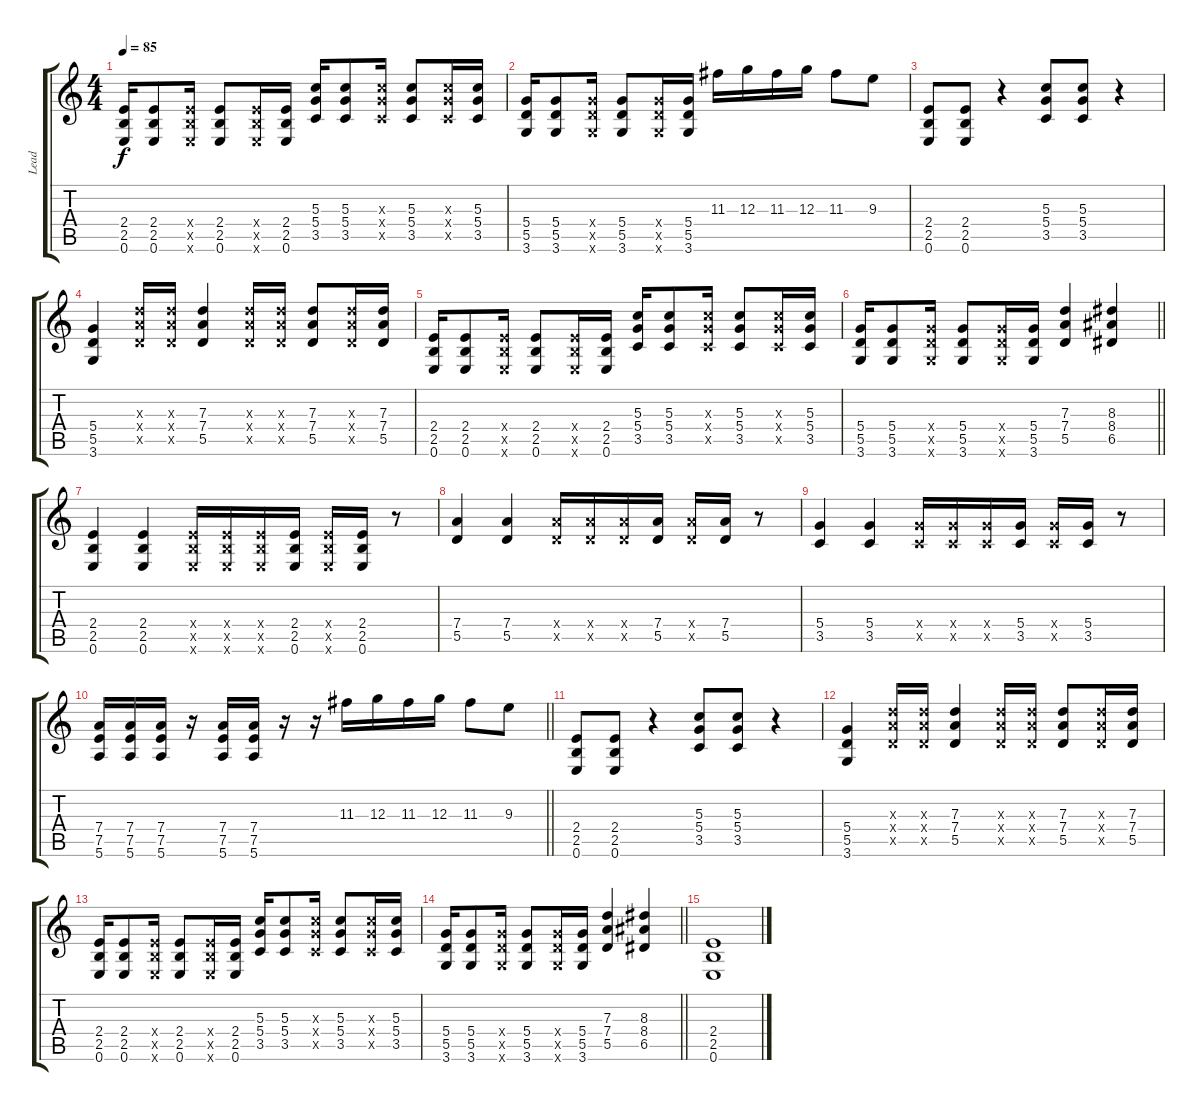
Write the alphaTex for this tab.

\track ("Lead" "Lead") {instrument distortionguitar}
\staff {score tabs}
\tuning (E4 B3 G3 D3 A2 E2) {hide}
\ts (4 4)
\tempo 85
\clef g2
\ks c
(2.4 2.5 0.6).16{dy f} (2.4 2.5 0.6).8 (2.4{x} 2.5{x} 0.6{x}).16 (2.4 2.5 0.6).8 (2.4{x} 2.5{x} 0.6{x}).16 (2.4 2.5 0.6).16 (5.3 5.4 3.5).16 (5.3 5.4 3.5).8 (5.3{x} 5.4{x} 3.5{x}).16 (5.3 5.4 3.5).8 (5.3{x} 5.4{x} 3.5{x}).16 (5.3 5.4 3.5).16 |
(5.4 5.5 3.6).16 (5.4 5.5 3.6).8 (5.4{x} 5.5{x} 3.6{x}).16 (5.4 5.5 3.6).8 (5.4{x} 5.5{x} 3.6{x}).16 (5.4 5.5 3.6).16 11.3.16 12.3.16 11.3.16 12.3.16 11.3.8 9.3.8 |
(2.4 2.5 0.6).8 (2.4 2.5 0.6).8 r.4 (5.3 5.4 3.5).8 (5.3 5.4 3.5).8 r.4 |
(5.4 5.5 3.6).4 (7.3{x} 7.4{x} 5.5{x}).16 (7.3{x} 7.4{x} 5.5{x}).16 (7.3 7.4 5.5).4 (7.3{x} 7.4{x} 5.5{x}).16 (7.3{x} 7.4{x} 5.5{x}).16 (7.3 7.4 5.5).8 (7.3{x} 7.4{x} 5.5{x}).16 (7.3 7.4 5.5).16 |
(2.4 2.5 0.6).16 (2.4 2.5 0.6).8 (2.4{x} 2.5{x} 0.6{x}).16 (2.4 2.5 0.6).8 (2.4{x} 2.5{x} 0.6{x}).16 (2.4 2.5 0.6).16 (5.3 5.4 3.5).16 (5.3 5.4 3.5).8 (5.3{x} 5.4{x} 3.5{x}).16 (5.3 5.4 3.5).8 (5.3{x} 5.4{x} 3.5{x}).16 (5.3 5.4 3.5).16 |
\barLineRight lightlight
(5.4 5.5 3.6).16 (5.4 5.5 3.6).8 (5.4{x} 5.5{x} 3.6{x}).16 (5.4 5.5 3.6).8 (5.4{x} 5.5{x} 3.6{x}).16 (5.4 5.5 3.6).16 (7.3 7.4 5.5).4 (8.3 8.4 6.5).4 |
(2.4 2.5 0.6).4 (2.4 2.5 0.6).4 (2.4{x} 2.5{x} 0.6{x}).16 (2.4{x} 2.5{x} 0.6{x}).16 (2.4{x} 2.5{x} 0.6{x}).16 (2.4 2.5 0.6).16 (2.4{x} 2.5{x} 0.6{x}).16 (2.4 2.5 0.6).16 r.8 |
(7.4 5.5).4 (7.4 5.5).4 (7.4{x} 5.5{x}).16 (7.4{x} 5.5{x}).16 (7.4{x} 5.5{x}).16 (7.4 5.5).16 (7.4{x} 5.5{x}).16 (7.4 5.5).16 r.8 |
(5.4 3.5).4 (5.4 3.5).4 (5.4{x} 3.5{x}).16 (5.4{x} 3.5{x}).16 (5.4{x} 3.5{x}).16 (5.4 3.5).16 (5.4{x} 3.5{x}).16 (5.4 3.5).16 r.8 |
\barLineRight lightlight
(7.4 7.5 5.6).16 (7.4 7.5 5.6).16 (7.4 7.5 5.6).16 r.16 (7.4 7.5 5.6).16 (7.4 7.5 5.6).16 r.16 r.16 11.3.16 12.3.16 11.3.16 12.3.16 11.3.8 9.3.8 |
(2.4 2.5 0.6).8 (2.4 2.5 0.6).8 r.4 (5.3 5.4 3.5).8 (5.3 5.4 3.5).8 r.4 |
(5.4 5.5 3.6).4 (7.3{x} 7.4{x} 5.5{x}).16 (7.3{x} 7.4{x} 5.5{x}).16 (7.3 7.4 5.5).4 (7.3{x} 7.4{x} 5.5{x}).16 (7.3{x} 7.4{x} 5.5{x}).16 (7.3 7.4 5.5).8 (7.3{x} 7.4{x} 5.5{x}).16 (7.3 7.4 5.5).16 |
(2.4 2.5 0.6).16 (2.4 2.5 0.6).8 (2.4{x} 2.5{x} 0.6{x}).16 (2.4 2.5 0.6).8 (2.4{x} 2.5{x} 0.6{x}).16 (2.4 2.5 0.6).16 (5.3 5.4 3.5).16 (5.3 5.4 3.5).8 (5.3{x} 5.4{x} 3.5{x}).16 (5.3 5.4 3.5).8 (5.3{x} 5.4{x} 3.5{x}).16 (5.3 5.4 3.5).16 |
\barLineRight lightlight
(5.4 5.5 3.6).16 (5.4 5.5 3.6).8 (5.4{x} 5.5{x} 3.6{x}).16 (5.4 5.5 3.6).8 (5.4{x} 5.5{x} 3.6{x}).16 (5.4 5.5 3.6).16 (7.3 7.4 5.5).4 (8.3 8.4 6.5).4 |
(2.4 2.5 0.6).1
